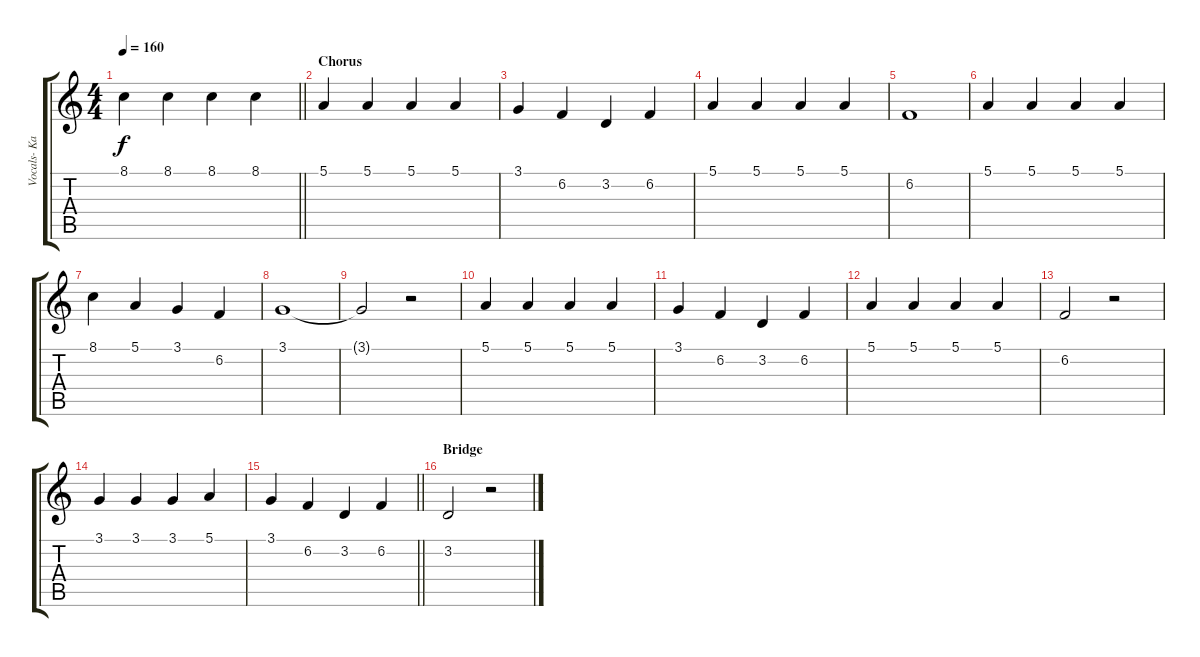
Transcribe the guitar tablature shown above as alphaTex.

\track ("Vocals- Kai Hansen" "Vocals- Ka") {instrument synthvoice}
\staff {score tabs}
\tuning (E4 B3 G3 D3 A2 E2) {hide}
\ts (4 4)
\tempo 160
\clef g2
\barLineRight lightlight
\ks c
8.1.4{dy f} 8.1.4 8.1.4 8.1.4 |
\section ("" "Chorus")
5.1.4 5.1.4 5.1.4 5.1.4 |
3.1.4 6.2.4 3.2.4 6.2.4 |
5.1.4 5.1.4 5.1.4 5.1.4 |
6.2.1 |
5.1.4 5.1.4 5.1.4 5.1.4 |
8.1.4 5.1.4 3.1.4 6.2.4 |
3.1.1 |
3.1{t}.2 r.2 |
5.1.4 5.1.4 5.1.4 5.1.4 |
3.1.4 6.2.4 3.2.4 6.2.4 |
5.1.4 5.1.4 5.1.4 5.1.4 |
6.2.2 r.2 |
3.1.4 3.1.4 3.1.4 5.1.4 |
\barLineRight lightlight
3.1.4 6.2.4 3.2.4 6.2.4 |
\section ("" "Bridge")
3.2.2 r.2
